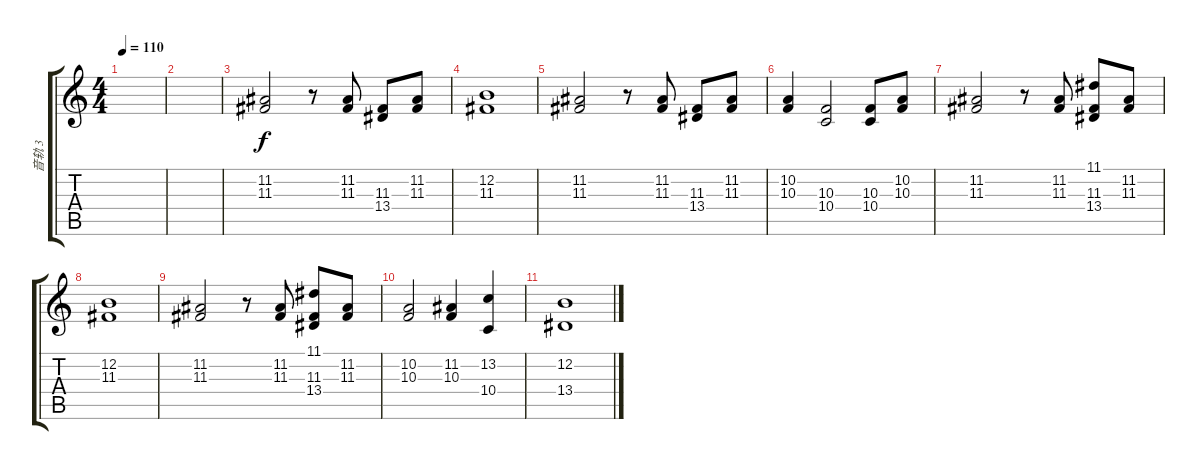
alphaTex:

\track ("音轨 3" "音轨 3") {instrument pizzicatostrings}
\staff {score tabs}
\tuning (E4 B3 G3 D3 A2 E2) {hide}
\ts (4 4)
\tempo 110
\clef g2
\ks c
|
|
(11.2 11.3).2 r.8 (11.2 11.3).8 (11.3 13.4).8 (11.2 11.3).8 |
(12.2 11.3).1 |
(11.2 11.3).2 r.8 (11.2 11.3).8 (11.3 13.4).8 (11.2 11.3).8 |
(10.2 10.3).4 (10.3 10.4).2 (10.3 10.4).8 (10.2 10.3).8 |
(11.2 11.3).2 r.8 (11.2 11.3).8 (11.1 11.3 13.4).8 (11.2 11.3).8 |
(12.2 11.3).1 |
(11.2 11.3).2 r.8 (11.2 11.3).8 (11.1 11.3 13.4).8 (11.2 11.3).8 |
(10.2 10.3).2 (11.2 10.3).4 (13.2 10.4).4 |
(12.2 13.4).1
